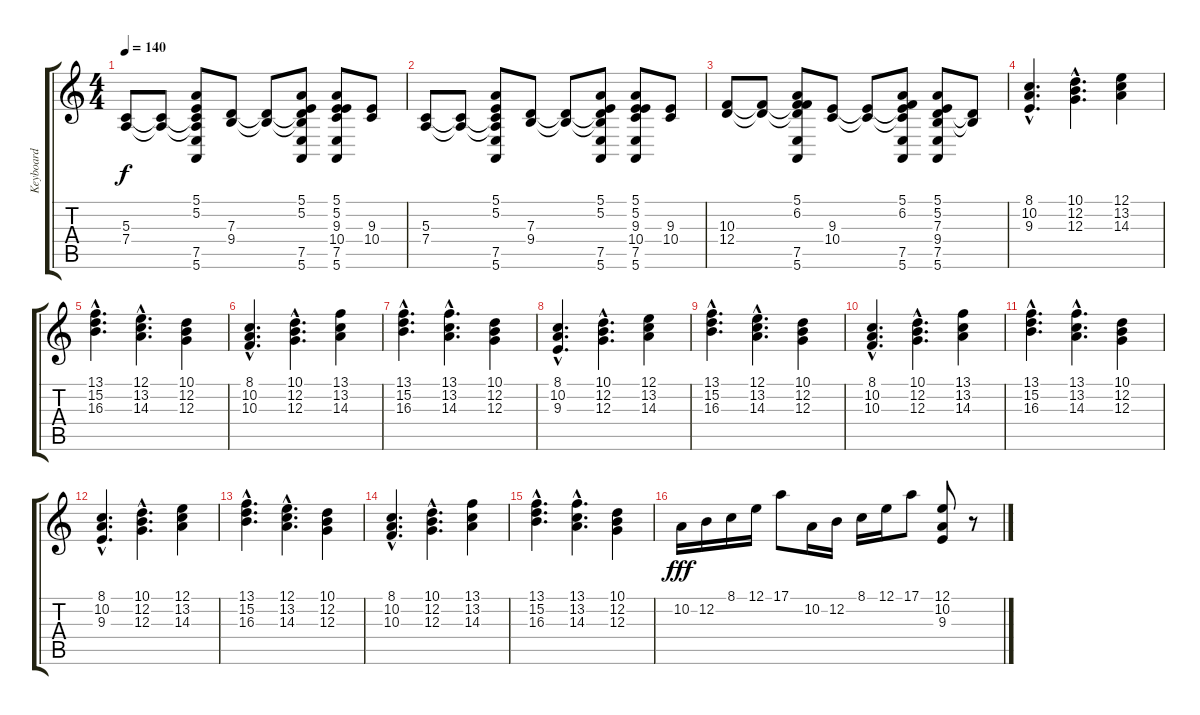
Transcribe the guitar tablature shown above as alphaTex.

\track ("Keyboard" "Keyboard") {instrument drawbarorgan}
\staff {score tabs}
\tuning (E4 B3 G3 D3 A2 E2) {hide}
\ts (4 4)
\tempo 140
\clef g2
\ks c
(5.3 7.4).8{dy f} (5.3{t} 7.4{t}).8 (5.1 5.2 5.3{t} 7.4{t} 7.5 5.6).8 (7.3 9.4).8 (7.3{t} 9.4{t}).8 (5.1 5.2 7.3{t} 9.4{t} 7.5 5.6).8 (5.1 5.2 9.3 10.4 7.5 5.6).8 (9.3 10.4).8 |
(5.3 7.4).8 (5.3{t} 7.4{t}).8 (5.1 5.2 5.3{t} 7.4{t} 7.5 5.6).8 (7.3 9.4).8 (7.3{t} 9.4{t}).8 (5.1 5.2 7.3{t} 9.4{t} 7.5 5.6).8 (5.1 5.2 9.3 10.4 7.5 5.6).8 (9.3 10.4).8 |
(10.3 12.4).8 (10.3{t} 12.4{t}).8 (5.1 6.2 10.3{t} 12.4{t} 7.5 5.6).8 (9.3 10.4).8 (9.3{t} 10.4{t}).8 (5.1 6.2 9.3{t} 10.4{t} 7.5 5.6).8 (5.1 5.2 7.3 9.4 7.5 5.6).8 (7.3{t} 9.4{t}).8 |
(8.1{hac} 10.2{hac} 9.3{hac}).4{d} (10.1{hac} 12.2{hac} 12.3{hac}).4{d} (12.1 13.2 14.3).4 |
(13.1{hac} 15.2{hac} 16.3{hac}).4{d} (12.1{hac} 13.2{hac} 14.3{hac}).4{d} (10.1 12.2 12.3).4 |
(8.1{hac} 10.2{hac} 10.3{hac}).4{d} (10.1{hac} 12.2{hac} 12.3{hac}).4{d} (13.1 13.2 14.3).4 |
(13.1{hac} 15.2{hac} 16.3{hac}).4{d} (13.1{hac} 13.2{hac} 14.3{hac}).4{d} (10.1 12.2 12.3).4 |
(8.1{hac} 10.2{hac} 9.3{hac}).4{d} (10.1{hac} 12.2{hac} 12.3{hac}).4{d} (12.1 13.2 14.3).4 |
(13.1{hac} 15.2{hac} 16.3{hac}).4{d} (12.1{hac} 13.2{hac} 14.3{hac}).4{d} (10.1 12.2 12.3).4 |
(8.1{hac} 10.2{hac} 10.3{hac}).4{d} (10.1{hac} 12.2{hac} 12.3{hac}).4{d} (13.1 13.2 14.3).4 |
(13.1{hac} 15.2{hac} 16.3{hac}).4{d} (13.1{hac} 13.2{hac} 14.3{hac}).4{d} (10.1 12.2 12.3).4 |
(8.1{hac} 10.2{hac} 9.3{hac}).4{d} (10.1{hac} 12.2{hac} 12.3{hac}).4{d} (12.1 13.2 14.3).4 |
(13.1{hac} 15.2{hac} 16.3{hac}).4{d} (12.1{hac} 13.2{hac} 14.3{hac}).4{d} (10.1 12.2 12.3).4 |
(8.1{hac} 10.2{hac} 10.3{hac}).4{d} (10.1{hac} 12.2{hac} 12.3{hac}).4{d} (13.1 13.2 14.3).4 |
(13.1{hac} 15.2{hac} 16.3{hac}).4{d} (13.1{hac} 13.2{hac} 14.3{hac}).4{d} (10.1 12.2 12.3).4 |
10.2.16{dy fff} 12.2.16 8.1.16 12.1.16 17.1.8 10.2.16 12.2.16 8.1.16 12.1.16 17.1.8 (12.1 10.2 9.3).8 r.8
